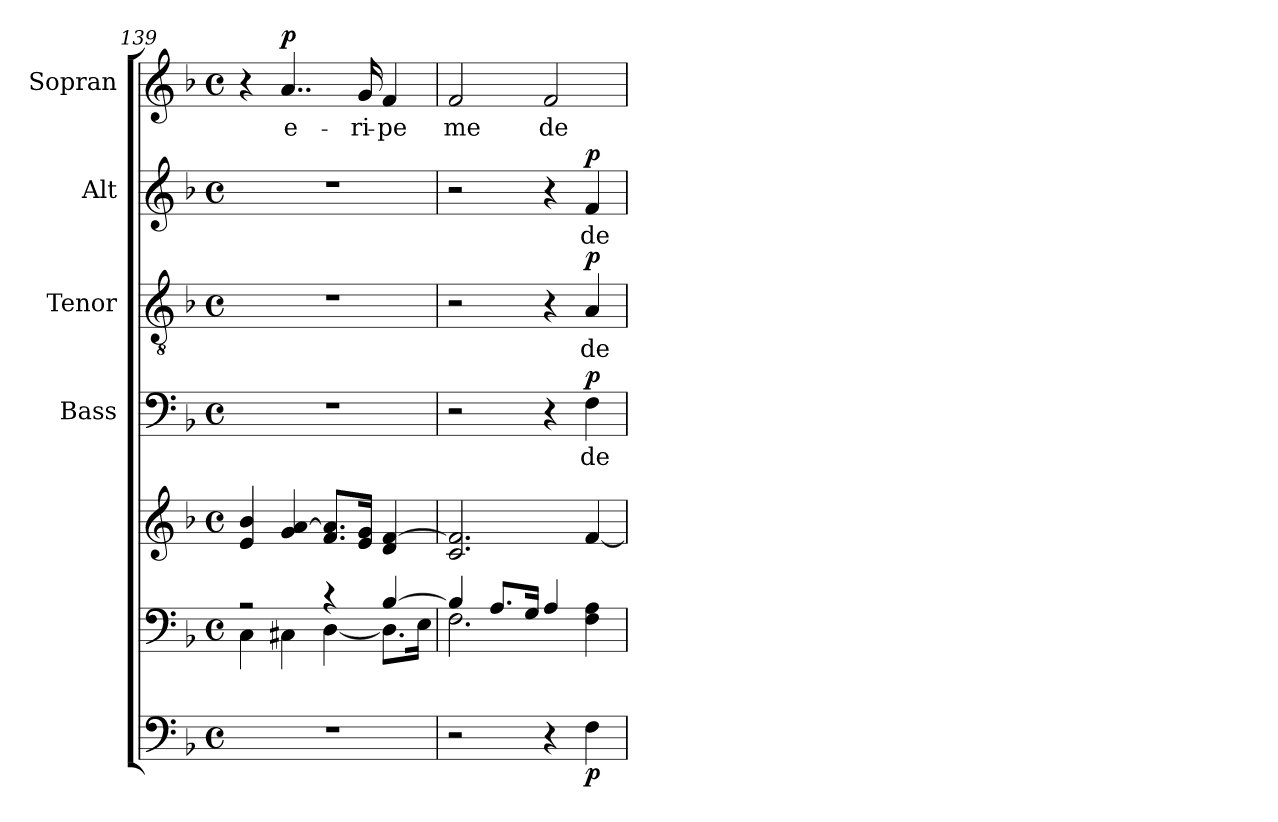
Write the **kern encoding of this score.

**kern	**dynam	**kern	**kern	**kern	**text	**dynam	**kern	**text	**dynam	**kern	**text	**dynam	**kern	**text	**dynam
*part6	*part6	*part5	*part5	*part4	*part4	*part4	*part3	*part3	*part3	*part2	*part2	*part2	*part1	*part1	*part1
*staff7	*staff7	*staff6	*staff5	*staff4	*staff4	*staff4	*staff3	*staff3	*staff3	*staff2	*staff2	*staff2	*staff1	*staff1	*staff1
*	*	*	*	*I"Bass	*	*	*I"Tenor	*	*	*I"Alt	*	*	*I"Sopran	*	*
*	*	*	*	*I'B.	*	*	*I'T.	*	*	*I'A.	*	*	*I'S.	*	*
*clefF4	*	*clefF4	*clefG2	*clefF4	*	*	*clefGv2	*	*	*clefG2	*	*	*clefG2	*	*
*k[b-]	*	*k[b-]	*k[b-]	*k[b-]	*	*	*k[b-]	*	*	*k[b-]	*	*	*k[b-]	*	*
*F:	*	*F:	*F:	*F:	*	*	*F:	*	*	*F:	*	*	*F:	*	*
*M4/4	*	*M4/4	*M4/4	*M4/4	*	*	*M4/4	*	*	*M4/4	*	*	*M4/4	*	*
*met(c)	*	*met(c)	*met(c)	*met(c)	*	*	*met(c)	*	*	*met(c)	*	*	*met(c)	*	*
=139	=139	=139	=139	=139	=139	=139	=139	=139	=139	=139	=139	=139	=139	=139	=139
*	*	*^	*	*	*	*	*	*	*	*	*	*	*	*	*
1r	.	2rA	4C\	4e/ 4b-/	1r	.	.	1r	.	.	1r	.	.	4r	.	.
!	!	!	!	!	!	!	!	!	!	!	!	!	!	!	!LO:LY:b	!LO:DY:a
.	.	.	4C#X\	4g/ [>4a/	.	.	.	.	.	.	.	.	.	4..a/	e-	p
.	.	4rB	[<4D\	8.f/ 8.a/]L	.	.	.	.	.	.	.	.	.	.	.	.
!	!	!	!	!	!	!	!	!	!	!	!	!	!	!	!LO:LY:b	!
.	.	.	.	16e/ 16g/Jk	.	.	.	.	.	.	.	.	.	16g/	-ri-	.
!	!	!	!	!	!	!	!	!	!	!	!	!	!	!	!LO:LY:b	!
.	.	[>4B-/	8.D\L]	4d/ [>4f/	.	.	.	.	.	.	.	.	.	4f/	-pe	.
.	.	.	16E\Jk	.	.	.	.	.	.	.	.	.	.	.	.	.
=140	=140	=140	=140	=140	=140	=140	=140	=140	=140	=140	=140	=140	=140	=140	=140	=140
!	!	!	!	!	!	!	!	!	!	!	!	!	!	!	!LO:LY:b	!
2r	.	4B-/]	2.F\	2.c/ 2.f/]	2r	.	.	2r	.	.	2r	.	.	2f/	me	.
.	.	8.A/L	.	.	.	.	.	.	.	.	.	.	.	.	.	.
.	.	16G/Jk	.	.	.	.	.	.	.	.	.	.	.	.	.	.
!	!	!	!	!	!	!	!	!	!	!	!	!	!	!	!LO:LY:b	!
4r	.	4A/	.	.	4r	.	.	4r	.	.	4r	.	.	2f/	de	.
!	!LO:DY:b	!	!	!	!	!LO:LY:b	!LO:DY:a	!	!LO:LY:b	!LO:DY:a	!	!LO:LY:b	!LO:DY:a	!	!	!
4F\	p	4F\ 4A\	4ryy	[4f/	4F\	de	p	4A/	de	p	4f/	de	p	.	.	.
*	*	*v	*v	*	*	*	*	*	*	*	*	*	*	*	*	*
=	=	=	=	=	=	=	=	=	=	=	=	=	=	=	=
*-	*-	*-	*-	*-	*-	*-	*-	*-	*-	*-	*-	*-	*-	*-	*-
